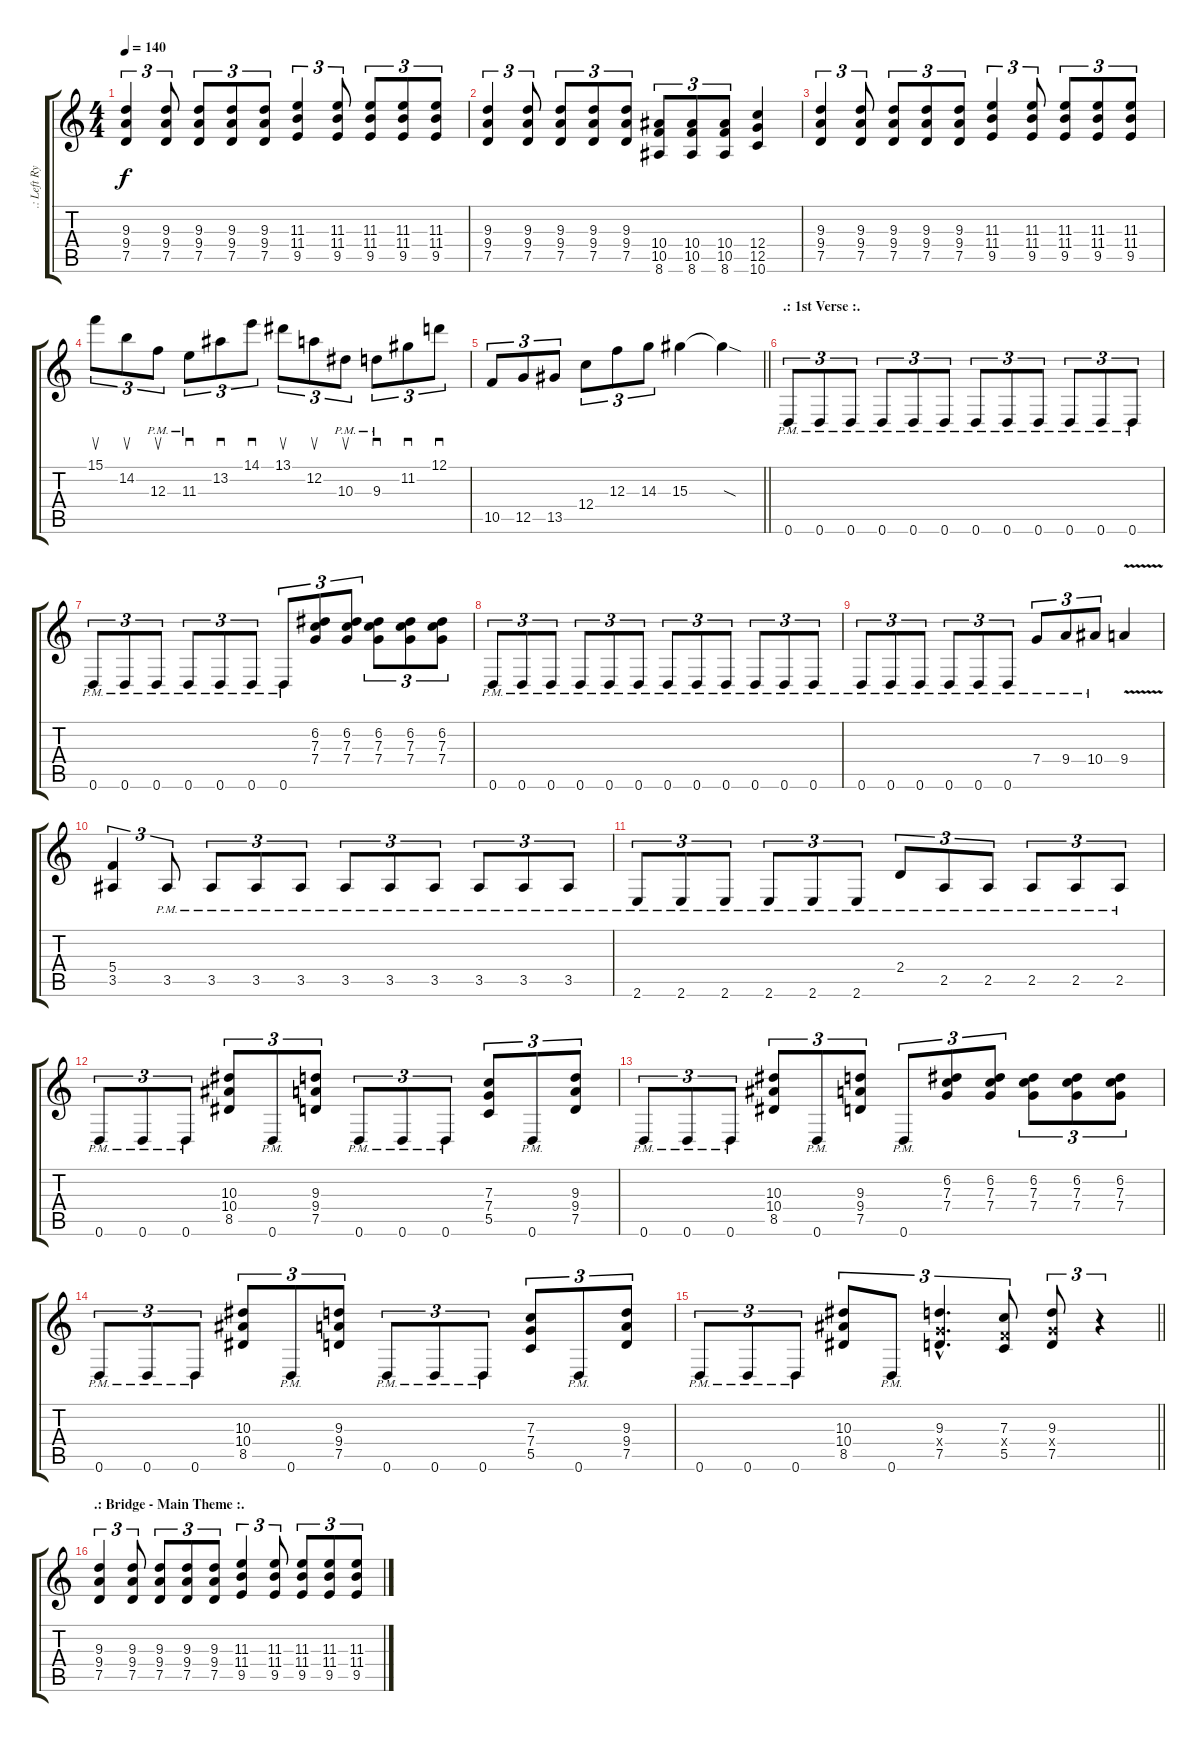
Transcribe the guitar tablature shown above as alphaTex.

\track (".: Left Rythm Guitar :." ".: Left Ry") {instrument overdrivenguitar}
\staff {score tabs}
\tuning (D4 A3 F3 C3 G2 D2) {hide}
\ts (4 4)
\tempo 140
\clef g2
\ks c
(9.3 9.4 7.5).4{tu (3 2) dy f} (9.3 9.4 7.5).8{tu (3 2)} (9.3 9.4 7.5).8{tu (3 2)} (9.3 9.4 7.5).8{tu (3 2)} (9.3 9.4 7.5).8{tu (3 2)} (11.3 11.4 9.5).4{tu (3 2)} (11.3 11.4 9.5).8{tu (3 2)} (11.3 11.4 9.5).8{tu (3 2)} (11.3 11.4 9.5).8{tu (3 2)} (11.3 11.4 9.5).8{tu (3 2)} |
(9.3 9.4 7.5).4{tu (3 2)} (9.3 9.4 7.5).8{tu (3 2)} (9.3 9.4 7.5).8{tu (3 2)} (9.3 9.4 7.5).8{tu (3 2)} (9.3 9.4 7.5).8{tu (3 2)} (10.4 10.5 8.6).8{tu (3 2)} (10.4 10.5 8.6).8{tu (3 2)} (10.4 10.5 8.6).8{tu (3 2)} (12.4 12.5 10.6).4 |
(9.3 9.4 7.5).4{tu (3 2)} (9.3 9.4 7.5).8{tu (3 2)} (9.3 9.4 7.5).8{tu (3 2)} (9.3 9.4 7.5).8{tu (3 2)} (9.3 9.4 7.5).8{tu (3 2)} (11.3 11.4 9.5).4{tu (3 2)} (11.3 11.4 9.5).8{tu (3 2)} (11.3 11.4 9.5).8{tu (3 2)} (11.3 11.4 9.5).8{tu (3 2)} (11.3 11.4 9.5).8{tu (3 2)} |
15.1.8{su tu (3 2)} 14.2.8{su tu (3 2)} 12.3{pm}.8{su tu (3 2)} 11.3{pm}.8{sd tu (3 2)} 13.2.8{sd tu (3 2)} 14.1.8{sd tu (3 2)} 13.1.8{su tu (3 2)} 12.2.8{su tu (3 2)} 10.3{pm}.8{su tu (3 2)} 9.3{pm}.8{sd tu (3 2)} 11.2.8{sd tu (3 2)} 12.1.8{sd tu (3 2)} |
\barLineRight lightlight
10.5.8{tu (3 2)} 12.5.8{tu (3 2)} 13.5.8{tu (3 2)} 12.4.8{tu (3 2)} 12.3.8{tu (3 2)} 14.3.8{tu (3 2)} 15.3.4 15.3{sod t}.4 |
\section ("" ".: 1st Verse :.")
0.6{pm}.8{tu (3 2)} 0.6{pm}.8{tu (3 2)} 0.6{pm}.8{tu (3 2)} 0.6{pm}.8{tu (3 2)} 0.6{pm}.8{tu (3 2)} 0.6{pm}.8{tu (3 2)} 0.6{pm}.8{tu (3 2)} 0.6{pm}.8{tu (3 2)} 0.6{pm}.8{tu (3 2)} 0.6{pm}.8{tu (3 2)} 0.6{pm}.8{tu (3 2)} 0.6{pm}.8{tu (3 2)} |
0.6{pm}.8{tu (3 2)} 0.6{pm}.8{tu (3 2)} 0.6{pm}.8{tu (3 2)} 0.6{pm}.8{tu (3 2)} 0.6{pm}.8{tu (3 2)} 0.6{pm}.8{tu (3 2)} 0.6{pm}.8{tu (3 2)} (6.2 7.3 7.4).8{tu (3 2)} (6.2 7.3 7.4).8{tu (3 2)} (6.2 7.3 7.4).8{tu (3 2)} (6.2 7.3 7.4).8{tu (3 2)} (6.2 7.3 7.4).8{tu (3 2)} |
0.6{pm}.8{tu (3 2)} 0.6{pm}.8{tu (3 2)} 0.6{pm}.8{tu (3 2)} 0.6{pm}.8{tu (3 2)} 0.6{pm}.8{tu (3 2)} 0.6{pm}.8{tu (3 2)} 0.6{pm}.8{tu (3 2)} 0.6{pm}.8{tu (3 2)} 0.6{pm}.8{tu (3 2)} 0.6{pm}.8{tu (3 2)} 0.6{pm}.8{tu (3 2)} 0.6{pm}.8{tu (3 2)} |
0.6{pm}.8{tu (3 2)} 0.6{pm}.8{tu (3 2)} 0.6{pm}.8{tu (3 2)} 0.6{pm}.8{tu (3 2)} 0.6{pm}.8{tu (3 2)} 0.6{pm}.8{tu (3 2)} 7.4{pm}.8{tu (3 2)} 9.4{pm}.8{tu (3 2)} 10.4{pm}.8{tu (3 2)} 9.4{v}.4 |
(5.4 3.5).4{tu (3 2)} 3.5{pm}.8{tu (3 2)} 3.5{pm}.8{tu (3 2)} 3.5{pm}.8{tu (3 2)} 3.5{pm}.8{tu (3 2)} 3.5{pm}.8{tu (3 2)} 3.5{pm}.8{tu (3 2)} 3.5{pm}.8{tu (3 2)} 3.5{pm}.8{tu (3 2)} 3.5{pm}.8{tu (3 2)} 3.5{pm}.8{tu (3 2)} |
2.6{pm}.8{tu (3 2)} 2.6{pm}.8{tu (3 2)} 2.6{pm}.8{tu (3 2)} 2.6{pm}.8{tu (3 2)} 2.6{pm}.8{tu (3 2)} 2.6{pm}.8{tu (3 2)} 2.4{pm}.8{tu (3 2)} 2.5{pm}.8{tu (3 2)} 2.5{pm}.8{tu (3 2)} 2.5{pm}.8{tu (3 2)} 2.5{pm}.8{tu (3 2)} 2.5{pm}.8{tu (3 2)} |
0.6{pm}.8{tu (3 2)} 0.6{pm}.8{tu (3 2)} 0.6{pm}.8{tu (3 2)} (10.3 10.4 8.5).8{tu (3 2)} 0.6{pm}.8{tu (3 2)} (9.3 9.4 7.5).8{tu (3 2)} 0.6{pm}.8{tu (3 2)} 0.6{pm}.8{tu (3 2)} 0.6{pm}.8{tu (3 2)} (7.3 7.4 5.5).8{tu (3 2)} 0.6{pm}.8{tu (3 2)} (9.3 9.4 7.5).8{tu (3 2)} |
0.6{pm}.8{tu (3 2)} 0.6{pm}.8{tu (3 2)} 0.6{pm}.8{tu (3 2)} (10.3 10.4 8.5).8{tu (3 2)} 0.6{pm}.8{tu (3 2)} (9.3 9.4 7.5).8{tu (3 2)} 0.6{pm}.8{tu (3 2)} (6.2 7.3 7.4).8{tu (3 2)} (6.2 7.3 7.4).8{tu (3 2)} (6.2 7.3 7.4).8{tu (3 2)} (6.2 7.3 7.4).8{tu (3 2)} (6.2 7.3 7.4).8{tu (3 2)} |
0.6{pm}.8{tu (3 2)} 0.6{pm}.8{tu (3 2)} 0.6{pm}.8{tu (3 2)} (10.3 10.4 8.5).8{tu (3 2)} 0.6{pm}.8{tu (3 2)} (9.3 9.4 7.5).8{tu (3 2)} 0.6{pm}.8{tu (3 2)} 0.6{pm}.8{tu (3 2)} 0.6{pm}.8{tu (3 2)} (7.3 7.4 5.5).8{tu (3 2)} 0.6{pm}.8{tu (3 2)} (9.3 9.4 7.5).8{tu (3 2)} |
\barLineRight lightlight
0.6{pm}.8{tu (3 2)} 0.6{pm}.8{tu (3 2)} 0.6{pm}.8{tu (3 2)} (10.3 10.4 8.5).8{tu (3 2)} 0.6{pm}.8{tu (3 2)} (9.3{hac} 7.4{hac x} 7.5{hac}).4{d tu (3 2)} (7.3 5.4{x} 5.5).8{tu (3 2)} (9.3 7.4{x} 7.5).8{tu (3 2)} r.4{tu (3 2)} |
\section ("" ".: Bridge - Main Theme :.")
(9.3 9.4 7.5).4{tu (3 2)} (9.3 9.4 7.5).8{tu (3 2)} (9.3 9.4 7.5).8{tu (3 2)} (9.3 9.4 7.5).8{tu (3 2)} (9.3 9.4 7.5).8{tu (3 2)} (11.3 11.4 9.5).4{tu (3 2)} (11.3 11.4 9.5).8{tu (3 2)} (11.3 11.4 9.5).8{tu (3 2)} (11.3 11.4 9.5).8{tu (3 2)} (11.3 11.4 9.5).8{tu (3 2)}
